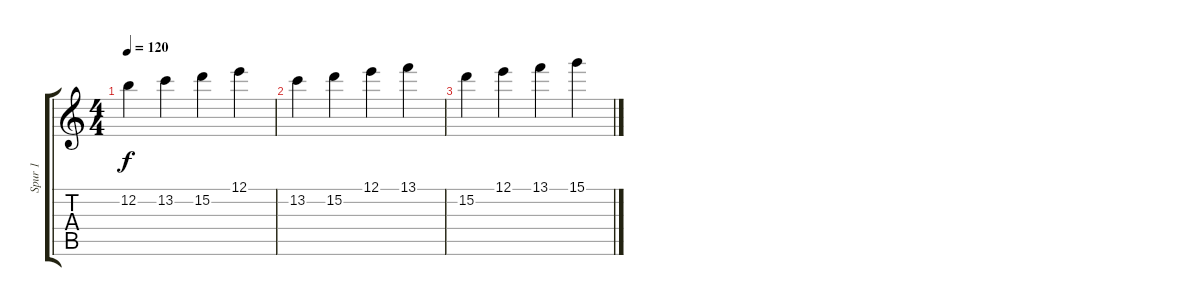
\track ("Spur 1" "Spur 1") {instrument acousticguitarnylon}
\staff {score tabs}
\tuning (E4 B3 G3 D3 A2 E2) {hide}
\ts (4 4)
\tempo 120
\clef g2
\ks c
12.2.4{dy f} 13.2.4 15.2.4 12.1.4 |
13.2.4 15.2.4 12.1.4 13.1.4 |
15.2.4 12.1.4 13.1.4 15.1.4
